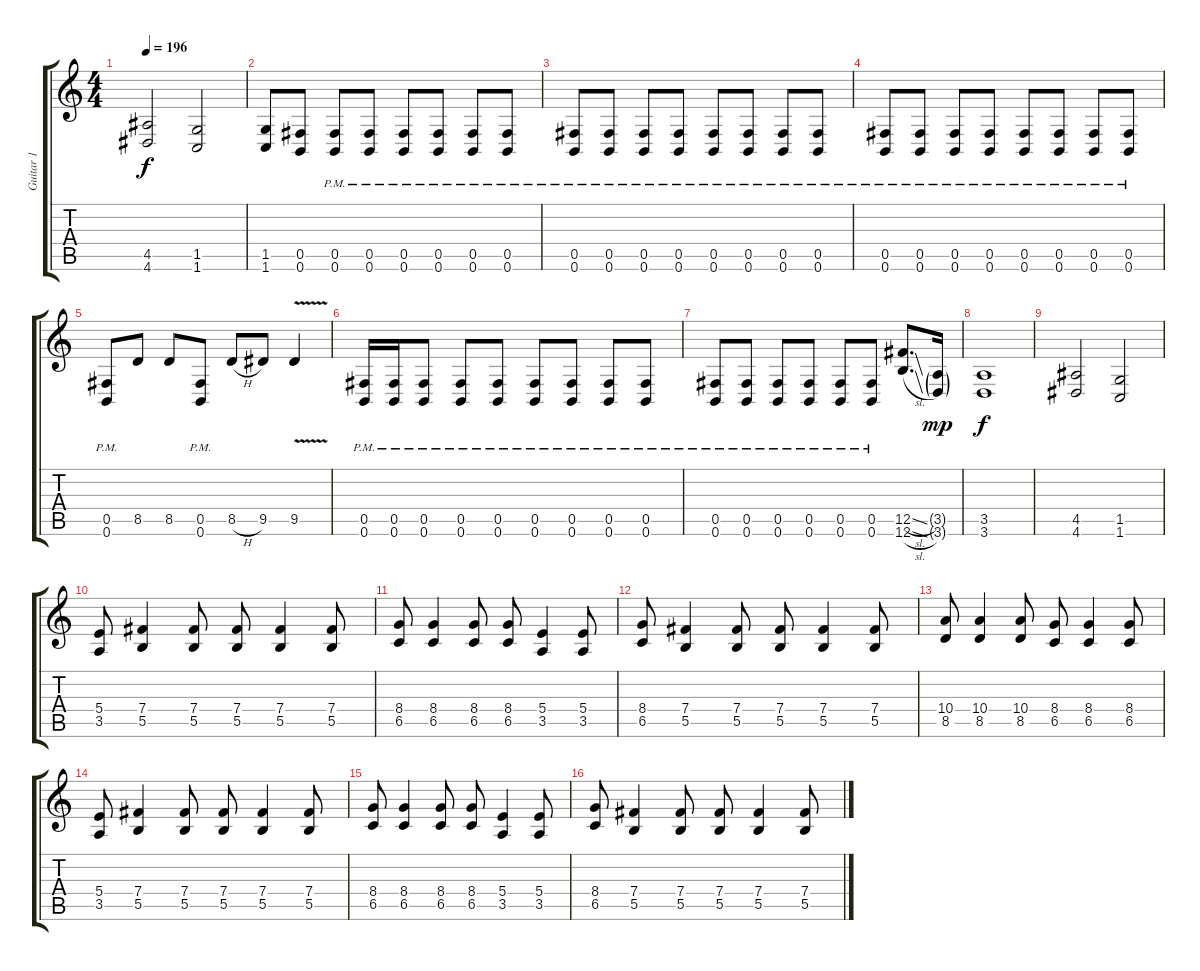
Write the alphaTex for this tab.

\track ("Guitar 1" "Guitar 1") {instrument distortionguitar}
\staff {score tabs}
\tuning (Db4 Ab3 E3 B2 Gb2 B1) {hide}
\ts (4 4)
\tempo 196
\clef g2
\ks c
(4.5 4.6).2{dy f} (1.5 1.6).2 |
(1.5 1.6).8 (0.5 0.6).8 (0.5{pm} 0.6{pm}).8 (0.5{pm} 0.6{pm}).8 (0.5{pm} 0.6{pm}).8 (0.5{pm} 0.6{pm}).8 (0.5{pm} 0.6{pm}).8 (0.5{pm} 0.6{pm}).8 |
(0.5{pm} 0.6{pm}).8 (0.5{pm} 0.6{pm}).8 (0.5{pm} 0.6{pm}).8 (0.5{pm} 0.6{pm}).8 (0.5{pm} 0.6{pm}).8 (0.5{pm} 0.6{pm}).8 (0.5{pm} 0.6{pm}).8 (0.5{pm} 0.6{pm}).8 |
(0.5{pm} 0.6{pm}).8 (0.5{pm} 0.6{pm}).8 (0.5{pm} 0.6{pm}).8 (0.5{pm} 0.6{pm}).8 (0.5{pm} 0.6{pm}).8 (0.5{pm} 0.6{pm}).8 (0.5{pm} 0.6{pm}).8 (0.5{pm} 0.6{pm}).8 |
(0.5{pm} 0.6{pm}).8 8.5.8 8.5.8 (0.5{pm} 0.6{pm}).8 8.5{h}.8 9.5.8 9.5{v}.4 |
(0.5{pm} 0.6{pm}).16 (0.5{pm} 0.6{pm}).16 (0.5{pm} 0.6{pm}).8 (0.5{pm} 0.6{pm}).8 (0.5{pm} 0.6{pm}).8 (0.5{pm} 0.6{pm}).8 (0.5{pm} 0.6{pm}).8 (0.5{pm} 0.6{pm}).8 (0.5{pm} 0.6{pm}).8 |
(0.5{pm} 0.6{pm}).8 (0.5{pm} 0.6{pm}).8 (0.5{pm} 0.6{pm}).8 (0.5{pm} 0.6{pm}).8 (0.5{pm} 0.6{pm}).8 (0.5{pm} 0.6{pm}).8 (12.5{sl} 12.6{sl}).8{d} (3.5{g} 3.6{g}).16{dy mp} |
(3.5 3.6).1{dy f} |
(4.5 4.6).2 (1.5 1.6).2 |
(5.4 3.5).8 (7.4 5.5).4 (7.4 5.5).8 (7.4 5.5).8 (7.4 5.5).4 (7.4 5.5).8 |
(8.4 6.5).8 (8.4 6.5).4 (8.4 6.5).8 (8.4 6.5).8 (5.4 3.5).4 (5.4 3.5).8 |
(8.4 6.5).8 (7.4 5.5).4 (7.4 5.5).8 (7.4 5.5).8 (7.4 5.5).4 (7.4 5.5).8 |
(10.4 8.5).8 (10.4 8.5).4 (10.4 8.5).8 (8.4 6.5).8 (8.4 6.5).4 (8.4 6.5).8 |
(5.4 3.5).8 (7.4 5.5).4 (7.4 5.5).8 (7.4 5.5).8 (7.4 5.5).4 (7.4 5.5).8 |
(8.4 6.5).8 (8.4 6.5).4 (8.4 6.5).8 (8.4 6.5).8 (5.4 3.5).4 (5.4 3.5).8 |
(8.4 6.5).8 (7.4 5.5).4 (7.4 5.5).8 (7.4 5.5).8 (7.4 5.5).4 (7.4 5.5).8
